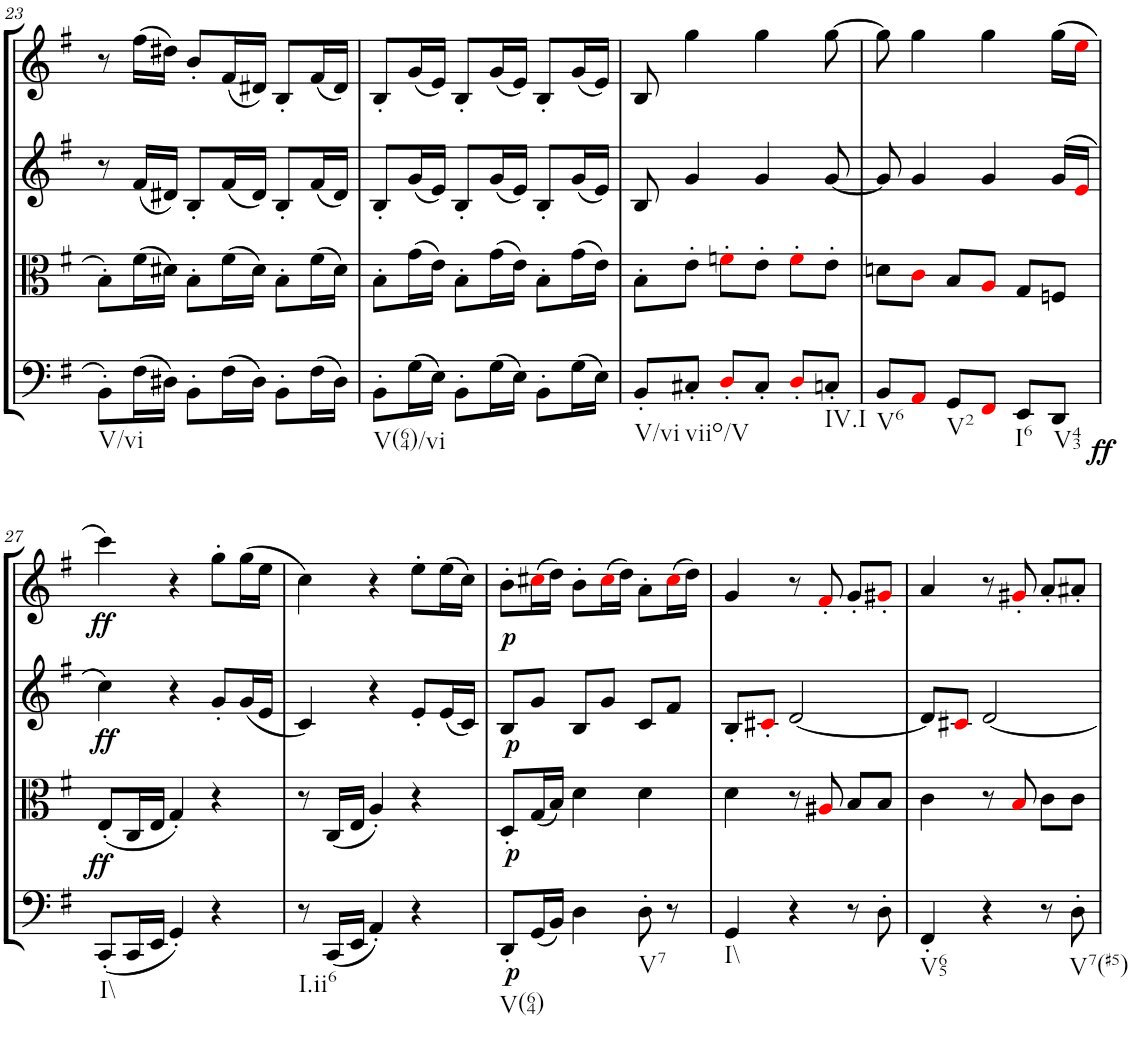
**kern	**dynam	**kern	**dynam	**kern	**dynam	**kern	**dynam
*part4	*part4	*part3	*part3	*part2	*part2	*part1	*part1
*staff4	*staff4	*staff3	*staff3	*staff2	*staff2	*staff1	*staff1
*I"Cello	*	*I"Viola	*	*I"2nd Violin	*	*I"1st Violin	*
*	*	*I'Vla	*	*I'Vln	*	*I'Vln	*
!!LO:PB:g=z
*clefF4	*	*clefC3	*	*clefG2	*	*clefG2	*
*k[f#]	*	*k[f#]	*	*k[f#]	*	*k[f#]	*
*G:	*	*G:	*	*G:	*	*G:	*
*M3/4	*	*M3/4	*	*M3/4	*	*M3/4	*
=23	=23	=23	=23	=23	=23	=23	=23
!LO:TX:b:t=V/vi	!	!	!	!	!	!	!
8BB'\L	.	8B'\L	.	8r	.	8r	.
(16F#\L	.	(16f#\L	.	(16f#/LL	.	(16ff#\LL	.
16D#X\JJ)	.	16d#X\JJ)	.	16d#X/JJ)	.	16dd#X\JJ)	.
8BB'\L	.	8B'\L	.	8B'/L	.	8b'/L	.
(16F#\L	.	(16f#\L	.	(16f#/L	.	(16f#/L	.
16D#\JJ)	.	16d#\JJ)	.	16d#/JJ)	.	16d#X/JJ)	.
8BB'\L	.	8B'\L	.	8B'/L	.	8B'/L	.
(16F#\L	.	(16f#\L	.	(16f#/L	.	(16f#/L	.
16D#\JJ)	.	16d#\JJ)	.	16d#/JJ)	.	16d#/JJ)	.
=24	=24	=24	=24	=24	=24	=24	=24
!LO:TX:b:t=V(64)/vi	!	!	!	!	!	!	!
8BB'\L	.	8B'\L	.	8B'/L	.	8B'/L	.
(16G\L	.	(16g\L	.	(16g/L	.	(16g/L	.
16E\JJ)	.	16e\JJ)	.	16e/JJ)	.	16e/JJ)	.
8BB'\L	.	8B'\L	.	8B'/L	.	8B'/L	.
(16G\L	.	(16g\L	.	(16g/L	.	(16g/L	.
16E\JJ)	.	16e\JJ)	.	16e/JJ)	.	16e/JJ)	.
8BB'\L	.	8B'\L	.	8B'/L	.	8B'/L	.
(16G\L	.	(16g\L	.	(16g/L	.	(16g/L	.
16E\JJ)	.	16e\JJ)	.	16e/JJ)	.	16e/JJ)	.
=25	=25	=25	=25	=25	=25	=25	=25
!LO:TX:b:t=V/vi	!	!	!	!	!	!	!
8BB'/L	.	8B'\L	.	8B/	.	8B/	.
!LO:TX:b:t=viio/V	!	!	!	!	!	!	!
8C#X'/J	.	8e'\J	.	4g/	.	4gg\	.
8D'i/L	.	8fn'i\L	.	.	.	.	.
8C#'/J	.	8e'\J	.	4g/	.	4gg\	.
8D'i/L	.	8f'i\L	.	.	.	.	.
!LO:TX:b:t=IV.I	!	!	!	!	!	!	!
8Cn'/J	.	8e'\J	.	[8g/	.	[8gg\	.
=26	=26	=26	=26	=26	=26	=26	=26
!LO:TX:b:t=V6	!	!	!	!	!	!	!
8BB/L	.	8dn\L	.	8g/]	.	8gg\]	.
8AAi/J	.	8ci\J	.	4g/	.	4gg\	.
!LO:TX:b:t=V2	!	!	!	!	!	!	!
8GG/L	.	8B/L	.	.	.	.	.
8FF#i/J	.	8Ai/J	.	4g/	.	4gg\	.
!LO:TX:b:t=I6	!	!	!	!	!	!	!
8EE/L	.	8G/L	.	.	.	.	.
!LO:TX:b:t=V43	!	!	!	!	!	!	!
!	!LO:DY:b	!	!	!	!	!	!
8DD/J	ff	8Fn/J	.	(16g/LL	.	(16gg\LL	.
.	.	.	.	16ei/JJ	.	16eei\JJ	.
!!LO:LB:g=z
=27	=27	=27	=27	=27	=27	=27	=27
!LO:TX:b:t=I\\	!	!	!	!	!	!	!
!	!LO:DY:a	!	!	!	!LO:DY:b	!	!LO:DY:b
(8CC'/L	ff	(8E'/L	.	4cc\)	ff	4ccc\)	ff
16CC/L	.	16C/L	.	.	.	.	.
16EE/JJ	.	16E/JJ	.	.	.	.	.
4GG'/)	.	4G'/)	.	4r	.	4r	.
4r	.	4r	.	8g'/L	.	8gg'\L	.
.	.	.	.	(16g/L	.	(16gg\L	.
.	.	.	.	16e/JJ	.	16ee\JJ	.
=28	=28	=28	=28	=28	=28	=28	=28
!LO:TX:b:t=I.ii6	!	!	!	!	!	!	!
8r	.	8r	.	4c/)	.	4cc\)	.
(16CC/LL	.	(16C/LL	.	.	.	.	.
16EE/JJ	.	16E/JJ	.	.	.	.	.
4AA'/)	.	4A'/)	.	4r	.	4r	.
4r	.	4r	.	8e'/L	.	8ee'\L	.
.	.	.	.	(16e/L	.	(16ee\L	.
.	.	.	.	16c/JJ)	.	16cc\JJ)	.
=29	=29	=29	=29	=29	=29	=29	=29
!LO:TX:b:t=V(64)	!	!	!	!	!	!	!
!	!LO:DY:b	!	!LO:DY:b	!	!LO:DY:b	!	!LO:DY:b
8DD'/L	p	8D'/L	p	8B/L	p	8b'\L	p
(16GG/L	.	(16G/L	.	8g/J	.	(16cc#Xi\L	.
16BB/JJ)	.	16B/JJ)	.	.	.	16dd\JJ)	.
4D\	.	4d\	.	8B/L	.	8b'\L	.
.	.	.	.	8g/J	.	(16cc#i\L	.
.	.	.	.	.	.	16dd\JJ)	.
!LO:TX:b:t=V7	!	!	!	!	!	!	!
8D'\	.	4d\	.	8c/L	.	8a'\L	.
8r	.	.	.	8f#/J	.	(16cc#i\L	.
.	.	.	.	.	.	16dd\JJ)	.
=30	=30	=30	=30	=30	=30	=30	=30
!LO:TX:b:t=I\\	!	!	!	!	!	!	!
4GG/	.	4d\	.	8B'/L	.	4g/	.
.	.	.	.	8c#X'i/J	.	.	.
4r	.	8r	.	[2d/	.	8r	.
.	.	8A#Xi/	.	.	.	8f#'i/	.
8r	.	8B/L	.	.	.	8g'/L	.
8D'\	.	8B/J	.	.	.	8g#X'i/J	.
=31	=31	=31	=31	=31	=31	=31	=31
!LO:TX:b:t=V65	!	!	!	!	!	!	!
4FF#'/	.	4c\	.	8d/L]	.	4a/	.
.	.	.	.	8c#Xi/J	.	.	.
4r	.	8r	.	[2d/	.	8r	.
.	.	8Bi/	.	.	.	8g#X'i/	.
8r	.	8c\L	.	.	.	8a'/L	.
!LO:TX:b:t=V7(#5)	!	!	!	!	!	!	!
8D'\	.	8c\J	.	.	.	8a#X'/J	.
=	=	=	=	=	=	=	=
*-	*-	*-	*-	*-	*-	*-	*-
